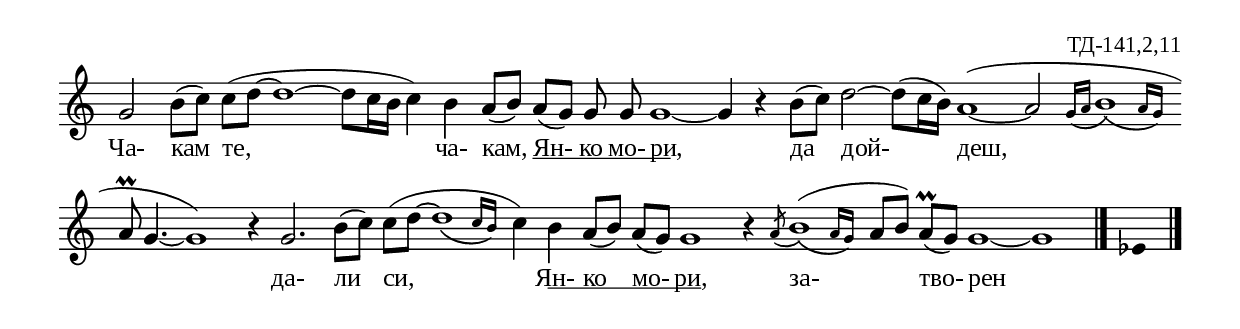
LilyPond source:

%{
td_141_2_11
%}

\include "td-preamble.ly"

\score {
\relative c'' {
%\tempo 8 = 168
\cadenzaOn
\phrasingSlurDown
g2 b8([ c]) c([ d]~ d1~ d8[ c16 b] c4) b a8([ b]) a([ g]) g g\noBeam g1~ g4 r
\bar ""
b8([ c]) \bar "" d2~ d8[( c16 b]) \bar "" a1(~ a2 \grace { g16[\( a] } 
\afterGrace b1\)\( { a16[ g]\) } \bar "" a8\prall g4.~ g1) \bar "" r4 
\bar "" g2. b8([ c])
\bar ""
c8([ d]~ \afterGrace d1\( { c16[ b]\) } c4) b a8([ b]) a[( g]) g1 r4
\acciaccatura a8 \afterGrace b1\(( { a16[ g]\) } a8[ b]) a[(\prall g]) g1~ g
 \bar "|." 
s4 \fixB ees
  \bar "|." 
}
\addlyrics { Ча- кам те, ча- кам, Ян- \startTextSpan ко мо- ри, \stopTextSpan 
да дой- деш, да- ли си, 
Ян- \startTextSpan ко мо- ри, \stopTextSpan за- тво- рен }
%
\layout {
   \context { 
	    \Staff \remove "Time_signature_engraver" } 
  indent = #0
  line-width = 190\mm
  ragged-right=##f
\context {
      \Lyrics
      \consists "Text_spanner_engraver"
      \override TextSpanner #'direction = #DOWN
      \override TextSpanner #'style = #'line    
      \override TextSpanner #'outside-staff-priority = ##f
      \override TextSpanner #'padding = #0.2 % sets the distance of the line from the lyrics
      \override TextSpanner #'bound-details =
      #`((left . ((Y . 0)
                  (padding . 0)
                  (attach-dir . ,LEFT)))
         (left-broken . ((end-on-note . #t)))
         (right . ((Y . 0)
                   (padding . 0)
                   (attach-dir . ,RIGHT))))
    }
  
}
%
\midi { 
	\context {
		\Score tempoWholesPerMinute = #(ly:make-moment 168 8)
		}
	}
}
%
\header{
  opus = "ТД-141,2,11"
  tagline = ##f
}


